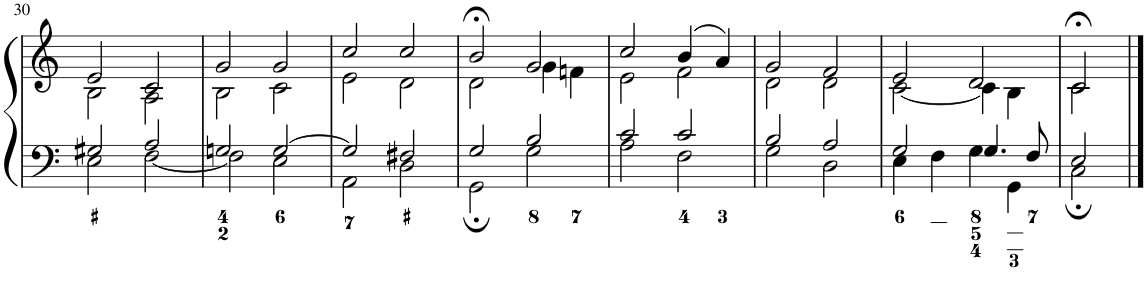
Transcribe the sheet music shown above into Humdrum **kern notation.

**kern	**kern
*part1	*part1
*staff2	*staff1
*I"Piano	*
*I'Pno.	*
!!LO:PB:g=z
*clefF4	*clefG2
*k[]	*k[]
*M4/4	*M4/4
*met(c)	*met(c)
=30	=30
*^	*^
2G#X/	2E\	2e/	2B\
2A/	[2F\	2c/	2A\
=31	=31	=31	=31
2Gn/	2F\]	2g/	2B\
[2G/	2E\	2g/	2c\
=32	=32	=32	=32
2G/]	2AA\	2cc/	2e\
2F#X/	2D\	2cc/	2d\
=33	=33	=33	=33
2G/	2GG;\	2b;</	2d\
2B/	2G\	2g/	4g\
.	.	.	4fn\
=34	=34	=34	=34
2c/	2A\	2cc/	2e\
2c/	2F\	(4b/	2f\
.	.	4a/)	.
=35	=35	=35	=35
2B/	2G\	2g/	2d\
2A/	2D\	2f/	2d\
=36	=36	=36	=36
2G/	4E\	2e/	[2c\
.	4F\	.	.
4.G/	4G\	2d/	4c\]
.	4GG\	.	4B\
8F/	.	.	.
=37	=37	=37	=37
2E/	2C;\	2c;</	2c\
*v	*v	*	*
*	*v	*v
==	==
*-	*-
